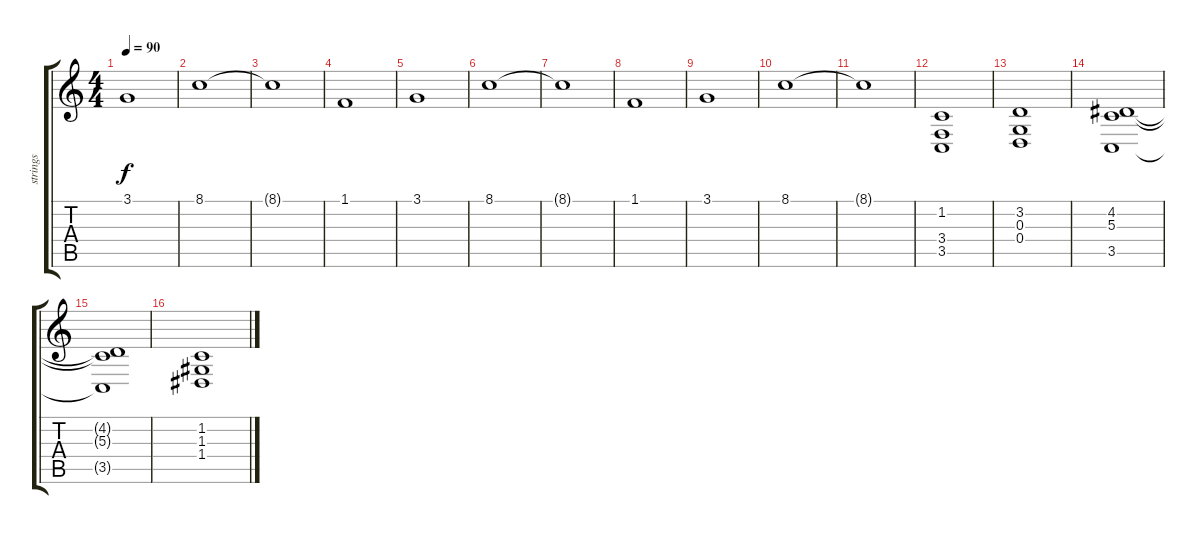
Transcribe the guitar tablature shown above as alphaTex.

\track ("strings" "strings") {instrument stringensemble1}
\staff {score tabs}
\tuning (E4 B3 G3 D3 A2 E2) {hide}
\ts (4 4)
\tempo 90
\clef g2
\ks c
3.1.1{dy f} |
8.1.1 |
8.1{t}.1 |
1.1.1 |
3.1.1 |
8.1.1 |
8.1{t}.1 |
1.1.1 |
3.1.1 |
8.1.1 |
8.1{t}.1 |
(1.2 3.4 3.5).1 |
(3.2 0.3 0.4).1 |
(4.2 5.3 3.5).1 |
(4.2{t} 5.3{t} 3.5{t}).1 |
(1.2 1.3 1.4).1
